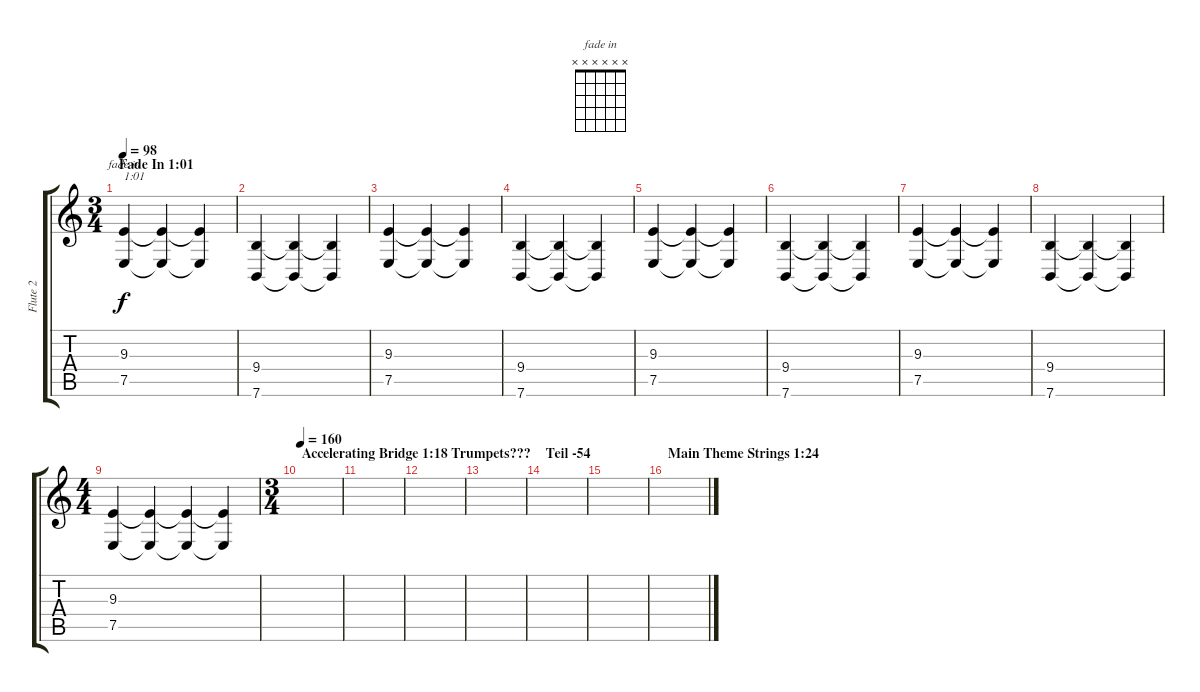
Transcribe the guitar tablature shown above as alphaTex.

\track ("Flute 2" "Flute 2") {instrument flute}
\staff {score tabs}
\tuning (E4 B3 G3 D3 A2 E2) {hide}
\chord ("fade in" x x x x x x)
\ts (3 4)
\section ("" "Fade In 1:01")
\tempo 98
\clef g2
\ks c
(9.3 7.5).4{ch "fade in" txt "1:01" dy f} (9.3{t} 7.5{t}).4 (9.3{t} 7.5{t}).4 |
(9.4 7.6).4 (9.4{t} 7.6{t}).4 (9.4{t} 7.6{t}).4 |
(9.3 7.5).4 (9.3{t} 7.5{t}).4 (9.3{t} 7.5{t}).4 |
(9.4 7.6).4 (9.4{t} 7.6{t}).4 (9.4{t} 7.6{t}).4 |
(9.3 7.5).4 (9.3{t} 7.5{t}).4 (9.3{t} 7.5{t}).4 |
(9.4 7.6).4 (9.4{t} 7.6{t}).4 (9.4{t} 7.6{t}).4 |
(9.3 7.5).4 (9.3{t} 7.5{t}).4 (9.3{t} 7.5{t}).4 |
(9.4 7.6).4 (9.4{t} 7.6{t}).4 (9.4{t} 7.6{t}).4 |
\ts (4 4)
(9.3 7.5).4{volume 3} (9.3{t} 7.5{t}).4 (9.3{t} 7.5{t}).4 (9.3{t} 7.5{t}).4 |
\ts (3 4)
\section ("" "Accelerating Bridge 1:18 Trumpets???")
\tempo 160
|
|
|
|
\section ("" "Teil -54")
|
|
\section ("" "Main Theme Strings 1:24")
